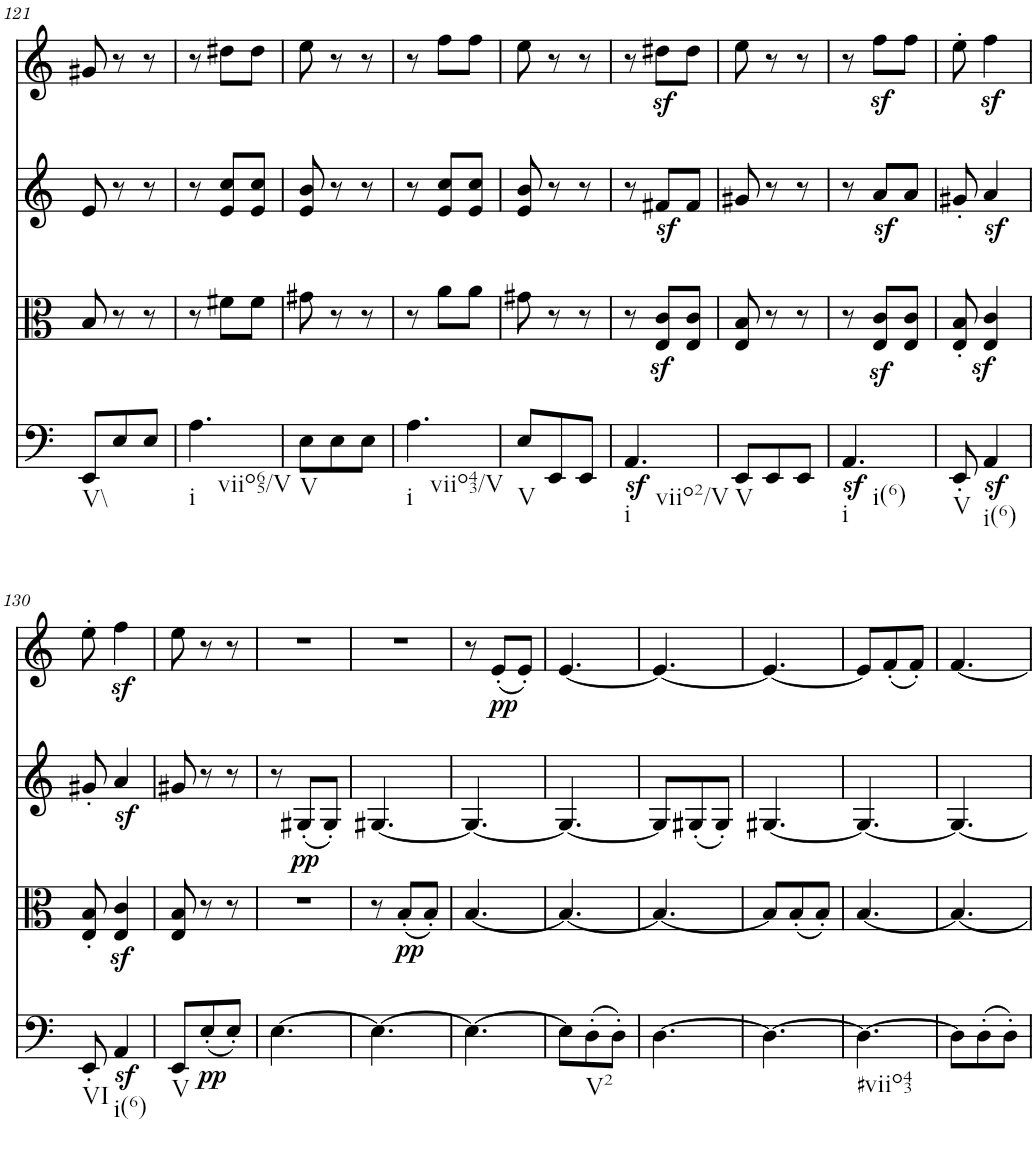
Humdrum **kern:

**kern	**dynam	**kern	**dynam	**kern	**kern	**dynam
*part4	*part4	*part3	*part3	*part2	*part1	*part1
*staff4	*staff4	*staff3	*staff3	*staff2	*staff1	*staff1
*I"Violoncello	*	*I"Viola	*	*I"Violin II	*I"Violin I	*
!!LO:PB:g=z
*clefF4	*	*clefC3	*	*clefG2	*clefG2	*
*k[]	*	*k[]	*	*k[]	*k[]	*
*M3/8	*	*M3/8	*	*M3/8	*M3/8	*
=121	=121	=121	=121	=121	=121	=121
!LO:TX:b:t=V\\	!	!	!	!	!	!
8EE/L	.	8B/	.	8e/	8g#X/	.
8E/	.	8r	.	8r	8r	.
8E/J	.	8r	.	8r	8r	.
=122	=122	=122	=122	=122	=122	=122
!LO:TX:b:t=i	!	!	!	!	!	!
!LO:TX:b:t=viio65/V	!	!	!	!	!	!
4.A\	.	8r	.	8r	8r	.
.	.	8f#X\L	.	8e/ 8cc/L	8dd#X\L	.
.	.	8f#\J	.	8e/ 8cc/J	8dd#\J	.
=123	=123	=123	=123	=123	=123	=123
!LO:TX:b:t=V	!	!	!	!	!	!
8E\L	.	8g#X\	.	8e/ 8b/	8ee\	.
8E\	.	8r	.	8r	8r	.
8E\J	.	8r	.	8r	8r	.
=124	=124	=124	=124	=124	=124	=124
!LO:TX:b:t=i	!	!	!	!	!	!
!LO:TX:b:t=viio43/V	!	!	!	!	!	!
4.A\	.	8r	.	8r	8r	.
.	.	8a\L	.	8e/ 8cc/L	8ff\L	.
.	.	8a\J	.	8e/ 8cc/J	8ff\J	.
=125	=125	=125	=125	=125	=125	=125
!LO:TX:b:t=V	!	!	!	!	!	!
8E/L	.	8g#X\	.	8e/ 8b/	8ee\	.
8EE/	.	8r	.	8r	8r	.
8EE/J	.	8r	.	8r	8r	.
=126	=126	=126	=126	=126	=126	=126
!LO:TX:b:t=i	!	!	!	!	!	!
!LO:TX:b:t=viio2/V	!	!	!	!	!	!
4.AAz</	.	8r	.	8r	8r	.
.	.	8E/z< 8c/z<L	.	8f#Xz</L	8dd#Xz<\L	.
.	.	8E/ 8c/J	.	8f#/J	8dd#\J	.
=127	=127	=127	=127	=127	=127	=127
!LO:TX:b:t=V	!	!	!	!	!	!
8EE/L	.	8E/ 8B/	.	8g#X/	8ee\	.
8EE/	.	8r	.	8r	8r	.
8EE/J	.	8r	.	8r	8r	.
=128	=128	=128	=128	=128	=128	=128
!LO:TX:b:t=i	!	!	!	!	!	!
!LO:TX:b:t=i(6)	!	!	!	!	!	!
4.AAz</	.	8r	.	8r	8r	.
.	.	8E/z< 8c/z<L	.	8az</L	8ffz<\L	.
.	.	8E/ 8c/J	.	8a/J	8ff\J	.
=129	=129	=129	=129	=129	=129	=129
!LO:TX:b:t=V	!	!	!	!	!	!
8EE'/	.	8E/' 8B/'	.	8g#X'/	8ee'\	.
!LO:TX:b:t=i(6)	!	!	!	!	!	!
4AAz</	.	4E/z< 4c/z<	.	4az</	4ffz<\	.
!!LO:LB:g=z
=130	=130	=130	=130	=130	=130	=130
!LO:TX:b:t=VI	!	!	!	!	!	!
8EE'/	.	8E/' 8B/'	.	8g#X'/	8ee'\	.
!LO:TX:b:t=i(6)	!	!	!	!	!	!
4AAz</	.	4E/z< 4c/z<	.	4az</	4ffz<\	.
=131	=131	=131	=131	=131	=131	=131
!LO:TX:b:t=V	!	!	!	!	!	!
8EE/L	.	8E/ 8B/	.	8g#X/	8ee\	.
!	!LO:DY:b	!	!	!	!	!
(8E'/	pp	8r	.	8r	8r	.
8E'/J)	.	8r	.	8r	8r	.
=132	=132	=132	=132	=132	=132	=132
!	!	!	!LO:DY:a	!	!	!
[4.E\	.	4.r	pp	8r	4.r	.
.	.	.	.	(8G#X'/L	.	.
.	.	.	.	8G#'/J)	.	.
=133	=133	=133	=133	=133	=133	=133
4.E\_	.	8r	.	[4.G#X/	4.r	.
!	!	!	!LO:DY:b	!	!	!
.	.	(8B'/L	pp	.	.	.
.	.	8B'/J)	.	.	.	.
=134	=134	=134	=134	=134	=134	=134
4.E\_	.	[4.B/	.	4.G#/_	8r	.
!	!	!	!	!	!	!LO:DY:b
.	.	.	.	.	(8e'/L	pp
.	.	.	.	.	8e'/J)	.
=135	=135	=135	=135	=135	=135	=135
8E\L]	.	4.B/_	.	4.G#/_	[4.e/	.
!LO:TX:b:t=V2	!	!	!	!	!	!
(8D'\	.	.	.	.	.	.
8D'\J)	.	.	.	.	.	.
=136	=136	=136	=136	=136	=136	=136
[4.D\	.	4.B/_	.	8G#/L]	4.e/_	.
.	.	.	.	(8G#X'/	.	.
.	.	.	.	8G#'/J)	.	.
=137	=137	=137	=137	=137	=137	=137
4.D\_	.	8B/L]	.	[4.G#X/	4.e/_	.
.	.	(8B'/	.	.	.	.
.	.	8B'/J)	.	.	.	.
=138	=138	=138	=138	=138	=138	=138
!LO:TX:b:t=#viio43	!	!	!	!	!	!
4.D\_	.	[4.B/	.	4.G#/_	8e/L]	.
.	.	.	.	.	(8f'/	.
.	.	.	.	.	8f'/J)	.
=139	=139	=139	=139	=139	=139	=139
8D\L]	.	4.B/_	.	4.G#/_	[4.f/	.
(8D'\	.	.	.	.	.	.
8D'\J)	.	.	.	.	.	.
=	=	=	=	=	=	=
*-	*-	*-	*-	*-	*-	*-
